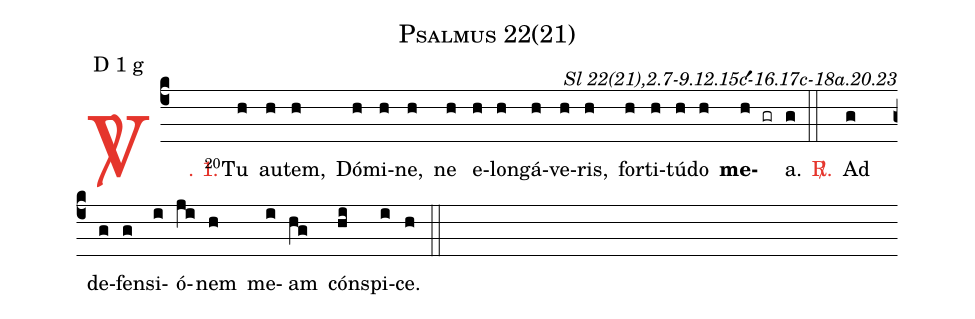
name: Psalmus 22(21);
mode: D 1 g;
commentary: Sl 22(21),2.7-9.12.15c-16.17c-18a.20.23;
%%
(c4)

<c><sp>V/</sp>. 1.</c>() <v>\VSup{20}</v>Tu(h) au(h)tem,(h) Dó(h)mi(h)ne,(h) ne(h) e(h)lon(h)gá(h)ve(h)ris,(h) for(h)ti(h)tú(h)do(h) <b>me</b>(hr1 gr)a.(g)

(::)

<nlba><c><sp>R/</sp>.</c>() Ad</nlba>(g) de(g)fen(g)si(i)ó(ji)nem(h) me(i)am(hg) cón(hi)spi(i)ce.(h)

(::)
